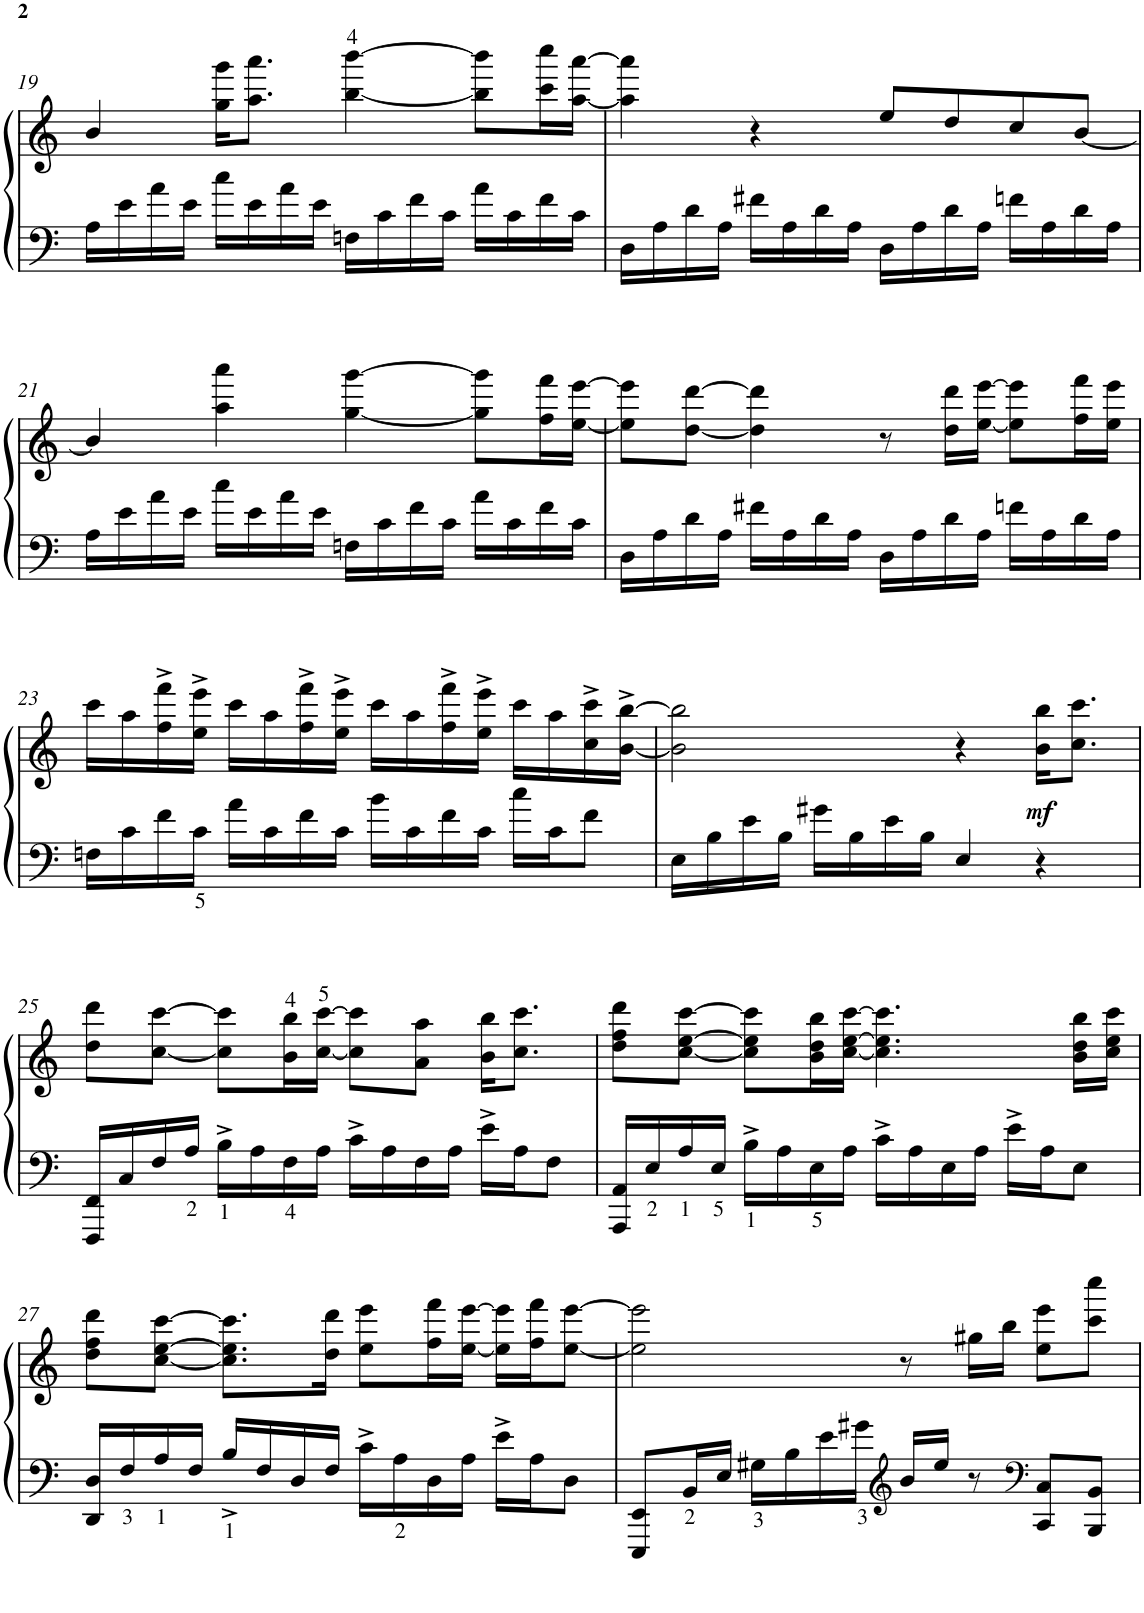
**kern	**kern	**dynam
*part1	*part1	*part1
*staff2	*staff1	*staff1/2
*I"Piano	*	*
*I'Pno.	*	*
!!LO:PB:g=z
*clefF4	*clefG2	*
*k[]	*k[]	*
*M4/4	*M4/4	*
=19	=19	=19
16A\LL	4b/	.
16e\	.	.
16a\	.	.
16e\JJ	.	.
16cc\LL	16gg\ 16ggg\KL	.
16e\	8.aa\ 8.aaa\J	.
16a\	.	.
16e\JJ	.	.
16Fn\LL	[4bb\ [4bbb\	.
16c\	.	.
16f\	.	.
16c\JJ	.	.
16a\LL	8bb\] 8bbb\]L	.
16c\	.	.
16f\	16ccc\ 16cccc\L	.
16c\JJ	[16aa\ [16aaa\JJ	.
=20	=20	=20
16D\LL	4aa\] 4aaa\]	.
16A\	.	.
16d\	.	.
16A\JJ	.	.
16f#X\LL	4r	.
16A\	.	.
16d\	.	.
16A\JJ	.	.
16D\LL	8ee/L	.
16A\	.	.
16d\	8dd/	.
16A\JJ	.	.
16fn\LL	8cc/	.
16A\	.	.
16d\	[8b/J	.
16A\JJ	.	.
!!LO:LB:g=z
=21	=21	=21
16A\LL	4b/]	.
16e\	.	.
16a\	.	.
16e\JJ	.	.
16cc\LL	4aa\ 4aaa\	.
16e\	.	.
16a\	.	.
16e\JJ	.	.
16Fn\LL	[4gg\ [4ggg\	.
16c\	.	.
16f\	.	.
16c\JJ	.	.
16a\LL	8gg\] 8ggg\]L	.
16c\	.	.
16f\	16ff\ 16fff\L	.
16c\JJ	[16ee\ [16eee\JJ	.
=22	=22	=22
16D\LL	8ee\] 8eee\]L	.
16A\	.	.
16d\	[8dd\ [8ddd\J	.
16A\JJ	.	.
16f#X\LL	4dd\] 4ddd\]	.
16A\	.	.
16d\	.	.
16A\JJ	.	.
16D\LL	8r	.
16A\	.	.
16d\	16dd\ 16ddd\LL	.
16A\JJ	[16ee\ [16eee\JJ	.
16fn\LL	8ee\] 8eee\]L	.
16A\	.	.
16d\	16ff\ 16fff\L	.
16A\JJ	16ee\ 16eee\JJ	.
!!LO:LB:g=z
=23	=23	=23
16Fn\LL	16ccc\LL	.
16c\	16aa\	.
16f\	16ff\^ 16fff\^	.
16c\JJ	16ee\^ 16eee\^JJ	.
16a\LL	16ccc\LL	.
16c\	16aa\	.
16f\	16ff\^ 16fff\^	.
16c\JJ	16ee\^ 16eee\^JJ	.
16b\LL	16ccc\LL	.
16c\	16aa\	.
16f\	16ff\^ 16fff\^	.
16c\JJ	16ee\^ 16eee\^JJ	.
16cc\LL	16ccc\LL	.
16c\J	16aa\	.
8f\J	16cc\^ 16ccc\^	.
.	[16b\^ [16bb\^JJ	.
=24	=24	=24
16E\LL	2b\] 2bb\]	.
16B\	.	.
16e\	.	.
16B\JJ	.	.
16g#X\LL	.	.
16B\	.	.
16e\	.	.
16B\JJ	.	.
4E/	4r	.
!	!	!LO:DY:b
4r	16b\ 16bb\KL	mf
.	8.cc\ 8.ccc\J	.
!!LO:LB:g=z
=25	=25	=25
16FFF/ 16FF/LL	8dd\ 8ddd\L	.
16C/	.	.
16F/	[8cc\ [8ccc\J	.
16A/JJ	.	.
16B^\LL	8cc\] 8ccc\]L	.
16A\	.	.
16F\	16b\ 16bb\L	.
16A\JJ	[16cc\ [16ccc\JJ	.
16c^\LL	8cc\] 8ccc\]L	.
16A\	.	.
16F\	8a\ 8aa\J	.
16A\JJ	.	.
16e^\LL	16b\ 16bb\KL	.
16A\J	8.cc\ 8.ccc\J	.
8F\J	.	.
=26	=26	=26
16AAA/ 16AA/LL	8dd\ 8ff\ 8ddd\L	.
16E/	.	.
16A/	[8cc\ [8ee\ [8ccc\J	.
16E/JJ	.	.
16B^\LL	8cc\] 8ee\] 8ccc\]L	.
16A\	.	.
16E\	16b\ 16dd\ 16bb\L	.
16A\JJ	[16cc\ [16ee\ [16ccc\JJ	.
16c^\LL	4.cc\] 4.ee\] 4.ccc\]	.
16A\	.	.
16E\	.	.
16A\JJ	.	.
16e^\LL	.	.
16A\J	.	.
8E\J	16b\ 16dd\ 16bb\LL	.
.	16cc\ 16ee\ 16ccc\JJ	.
!!LO:LB:g=z
=27	=27	=27
16DD/ 16D/LL	8dd\ 8ff\ 8ddd\L	.
16F/	.	.
16A/	[8cc\ [8ee\ [8ccc\J	.
16F/JJ	.	.
16B^/LL	8.cc\] 8.ee\] 8.ccc\]L	.
16F/	.	.
16D/	.	.
16F/JJ	16dd\ 16ddd\Jk	.
16c^\LL	8ee\ 8eee\L	.
16A\	.	.
16D\	16ff\ 16fff\L	.
16A\JJ	[16ee\ [16eee\JJ	.
16e^\LL	16ee\] 16eee\]LL	.
16A\J	16ff\ 16fff\J	.
8D\J	[8ee\ [8eee\J	.
=28	=28	=28
8EEE/ 8EE/L	2ee\] 2eee\]	.
16BB/L	.	.
16E/JJ	.	.
16G#X\LL	.	.
16B\	.	.
16e\	.	.
16g#X\JJ	.	.
*clefG2	*	*
16b/LL	8r	.
16ee/JJ	.	.
8r	16gg#X\LL	.
.	16bb\JJ	.
*clefF4	*	*
8CC/ 8C/L	8ee\ 8eee\L	.
8BBB/ 8BB/J	8ccc\ 8cccc\J	.
=	=	=
*-	*-	*-
